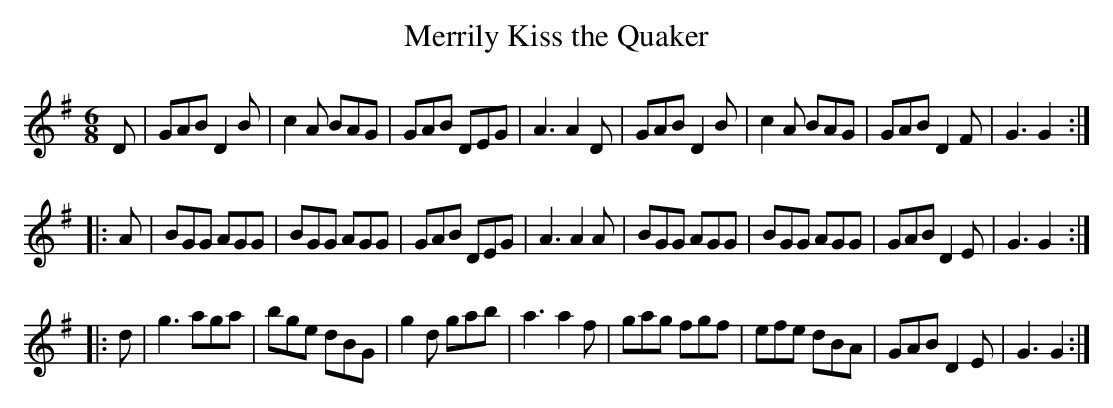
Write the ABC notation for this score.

X:1
T:Merrily Kiss the Quaker
L:1/8
M:6/8
K:G
D|\
GAB D2B|c2A BAG|GAB DEG|A3 A2D|\
GAB D2B|c2A BAG|GAB D2F|G3 G2:|*
|:A|\
BGG AGG|BGG AGG|GAB DEG|A3 A2A|\
BGG AGG|BGG AGG|GAB D2E|G3 G2:|*
|:d|\
g3 aga|bge dBG|g2d gab|a3 a2f|\
gag fgf|efe dBA|GAB D2E|G3 G2:|
